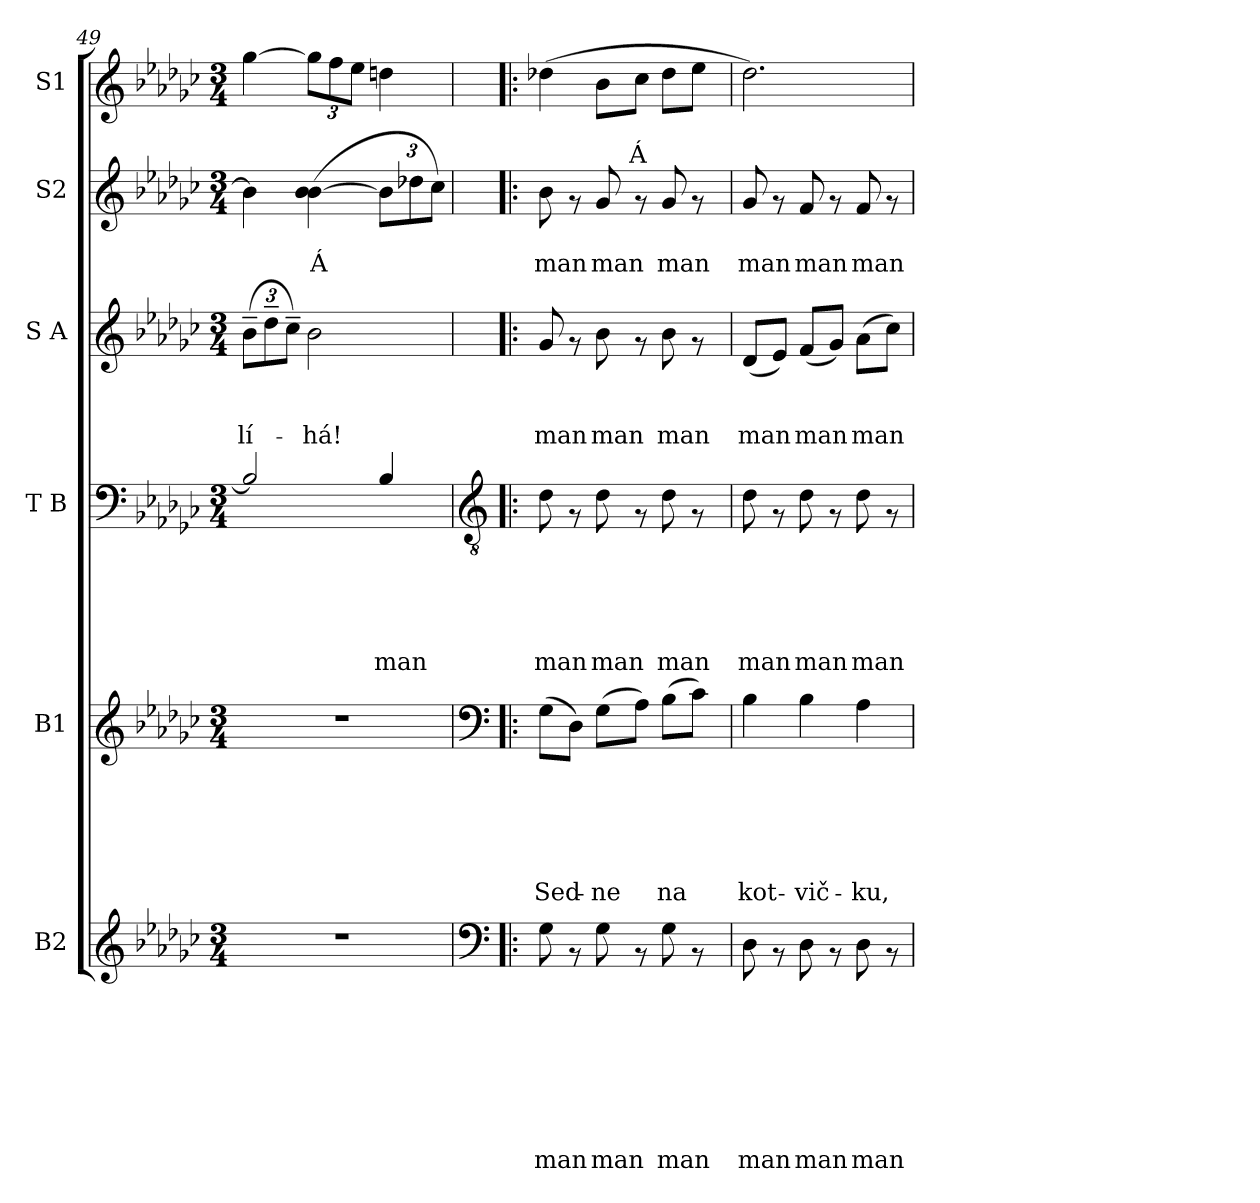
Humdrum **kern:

**kern	**text	**text	**text	**text	**text	**text	**text	**text	**kern	**text	**text	**text	**text	**text	**text	**kern	**text	**text	**text	**text	**text	**kern	**text	**text	**text	**kern	**text	**text	**kern
*part6	*part6	*part6	*part6	*part6	*part6	*part6	*part6	*part6	*part5	*part5	*part5	*part5	*part5	*part5	*part5	*part4	*part4	*part4	*part4	*part4	*part4	*part3	*part3	*part3	*part3	*part2	*part2	*part2	*part1
*staff6	*staff6	*staff6	*staff6	*staff6	*staff6	*staff6	*staff6	*staff6	*staff5	*staff5	*staff5	*staff5	*staff5	*staff5	*staff5	*staff4	*staff4	*staff4	*staff4	*staff4	*staff4	*staff3	*staff3	*staff3	*staff3	*staff2	*staff2	*staff2	*staff1
*I"B2	*	*	*	*	*	*	*	*	*I"B1	*	*	*	*	*	*	*I"T B	*	*	*	*	*	*I"S A	*	*	*	*I"S2	*	*	*I"S1
*	*	*	*	*	*	*	*	*	*I'B	*	*	*	*	*	*	*I'T B	*	*	*	*	*	*I'S A	*	*	*	*I'S2	*	*	*I'S1
*clefG2	*	*	*	*	*	*	*	*	*clefG2	*	*	*	*	*	*	*clefF4	*	*	*	*	*	*clefG2	*	*	*	*clefG2	*	*	*clefG2
*k[b-e-a-d-g-c-]	*	*	*	*	*	*	*	*	*k[b-e-a-d-g-c-]	*	*	*	*	*	*	*k[b-e-a-d-g-c-]	*	*	*	*	*	*k[b-e-a-d-g-c-]	*	*	*	*k[b-e-a-d-g-c-]	*	*	*k[b-e-a-d-g-c-]
*G-:	*	*	*	*	*	*	*	*	*G-:	*	*	*	*	*	*	*G-:	*	*	*	*	*	*G-:	*	*	*	*G-:	*	*	*G-:
*M3/4	*	*	*	*	*	*	*	*	*M3/4	*	*	*	*	*	*	*M3/4	*	*	*	*	*	*M3/4	*	*	*	*M3/4	*	*	*M3/4
*	*	*	*	*	*	*	*	*	*	*	*	*	*	*	*	*	*	*	*	*	*	*Xbrackettup	*	*	*	*	*	*	*
=49	=49	=49	=49	=49	=49	=49	=49	=49	=49	=49	=49	=49	=49	=49	=49	=49	=49	=49	=49	=49	=49	=49	=49	=49	=49	=49	=49	=49	=49
!	!	!	!	!	!	!	!	!	!	!	!	!	!	!	!	!	!	!	!	!	!	!	!	!	!LO:LY:b	!	!	!	!
2.r	.	.	.	.	.	.	.	.	2.r	.	.	.	.	.	.	2B-/]	.	.	.	.	.	(>12b-~>\L	.	.	-lí-	4b-\]	.	.	[>4gg-\
.	.	.	.	.	.	.	.	.	.	.	.	.	.	.	.	.	.	.	.	.	.	12dd-~>\	.	.	.	.	.	.	.
.	.	.	.	.	.	.	.	.	.	.	.	.	.	.	.	.	.	.	.	.	.	12cc-~>\J)	.	.	.	.	.	.	.
!	!	!	!	!	!	!	!	!	!	!	!	!	!	!	!	!	!	!	!	!	!	!	!	!	!LO:LY:b	!	!	!LO:LY:b	!
*	*	*	*	*	*	*	*	*	*	*	*	*	*	*	*	*	*	*	*	*	*	*	*	*	*	*	*	*	*Xbrackettup
.	.	.	.	.	.	.	.	.	.	.	.	.	.	.	.	.	.	.	.	.	.	2b-\	.	.	-há!	(>4b-\ [>4b-\	.	Á	12gg-\L]
.	.	.	.	.	.	.	.	.	.	.	.	.	.	.	.	.	.	.	.	.	.	.	.	.	.	.	.	.	12ff\
.	.	.	.	.	.	.	.	.	.	.	.	.	.	.	.	.	.	.	.	.	.	.	.	.	.	.	.	.	12ee-\J
!	!	!	!	!	!	!	!	!	!	!	!	!	!	!	!	!	!	!	!	!	!LO:LY:b	!	!	!	!	!	!	!	!
*	*	*	*	*	*	*	*	*	*	*	*	*	*	*	*	*	*	*	*	*	*	*	*	*	*	*Xbrackettup	*	*	*
.	.	.	.	.	.	.	.	.	.	.	.	.	.	.	.	4B-/	.	.	.	.	man	.	.	.	.	12b-\L]	.	.	4ddn\
.	.	.	.	.	.	.	.	.	.	.	.	.	.	.	.	.	.	.	.	.	.	.	.	.	.	12dd-X\	.	.	.
.	.	.	.	.	.	.	.	.	.	.	.	.	.	.	.	.	.	.	.	.	.	.	.	.	.	12cc-\J)	.	.	.
!!LO:LB:g=z
=50!|:	=50!|:	=50!|:	=50!|:	=50!|:	=50!|:	=50!|:	=50!|:	=50!|:	=50!|:	=50!|:	=50!|:	=50!|:	=50!|:	=50!|:	=50!|:	=50!|:	=50!|:	=50!|:	=50!|:	=50!|:	=50!|:	=50!|:	=50!|:	=50!|:	=50!|:	=50!|:	=50!|:	=50!|:	=50!|:
*clefF4	*	*	*	*	*	*	*	*	*clefF4	*	*	*	*	*	*	*clefGv2	*	*	*	*	*	*	*	*	*	*	*	*	*
!	!	!	!	!	!	!	!	!LO:LY:b	!	!	!	!	!	!	!LO:LY:b	!	!	!	!	!	!LO:LY:b	!	!	!	!LO:LY:b	!	!	!LO:LY:b	!
*	*	*	*	*	*	*	*	*	*	*	*	*	*	*	*	*	*	*	*	*	*	*	*	*	*	*^	*	*	*
8G-\	.	.	.	.	.	.	.	man	(>8G-\L	.	.	.	.	.	Sed-	8d-\	.	.	.	.	man	8g-/	.	.	man	8b-\	3ryy	.	man	(>4dd-X\
8rAA	.	.	.	.	.	.	.	.	8D-\J)	.	.	.	.	.	.	8rF	.	.	.	.	.	8rf	.	.	.	8rf	.	.	.	.
!	!	!	!	!	!	!	!	!LO:LY:b	!	!	!	!	!	!	!LO:LY:b	!	!	!	!	!	!LO:LY:b	!	!	!	!LO:LY:b	!	!	!	!LO:LY:b	!
8G-\	.	.	.	.	.	.	.	man	(>8G-\L	.	.	.	.	.	-ne	8d-\	.	.	.	.	man	8b-\	.	.	man	8g-/	.	.	man	8b-\L
.	.	.	.	.	.	.	.	.	.	.	.	.	.	.	.	.	.	.	.	.	.	.	.	.	.	.	48.ryy	.	.	.
!	!	!	!	!	!	!	!	!	!	!	!	!	!	!	!	!	!	!	!	!	!	!	!	!	!	!	!LO:TX:a:t=Á	!	!	!
.	.	.	.	.	.	.	.	.	.	.	.	.	.	.	.	.	.	.	.	.	.	.	.	.	.	.	3ryy	.	.	.
8rAA	.	.	.	.	.	.	.	.	8A-\J)	.	.	.	.	.	.	8rF	.	.	.	.	.	8rf	.	.	.	8rf	.	.	.	8cc-\J
!	!	!	!	!	!	!	!	!LO:LY:b	!	!	!	!	!	!	!LO:LY:b	!	!	!	!	!	!LO:LY:b	!	!	!	!LO:LY:b	!	!	!	!LO:LY:b	!
8G-\	.	.	.	.	.	.	.	man	(>8B-\L	.	.	.	.	.	na	8d-\	.	.	.	.	man	8b-\	.	.	man	8g-/	.	.	man	8dd-\L
8rAA	.	.	.	.	.	.	.	.	8c-\J)	.	.	.	.	.	.	8rF	.	.	.	.	.	8rf	.	.	.	8rf	.	.	.	8ee-\J
.	.	.	.	.	.	.	.	.	.	.	.	.	.	.	.	.	.	.	.	.	.	.	.	.	.	.	24ryy	.	.	.
.	.	.	.	.	.	.	.	.	.	.	.	.	.	.	.	.	.	.	.	.	.	.	.	.	.	.	96ryy	.	.	.
=51	=51	=51	=51	=51	=51	=51	=51	=51	=51	=51	=51	=51	=51	=51	=51	=51	=51	=51	=51	=51	=51	=51	=51	=51	=51	=51	=51	=51	=51	=51
!	!	!	!	!	!	!	!	!LO:LY:b	!	!	!	!	!	!	!LO:LY:b	!	!	!	!	!	!LO:LY:b	!	!	!	!LO:LY:b	!	!	!	!LO:LY:b	!
*	*	*	*	*	*	*	*	*	*	*	*	*	*	*	*	*	*	*	*	*	*	*	*	*	*	*v	*v	*	*	*
8D-\	.	.	.	.	.	.	.	man	4B-\	.	.	.	.	.	kot-	8d-\	.	.	.	.	man	(>8d-/L	.	.	man	8g-/	.	man	2.dd-\)
8rAA	.	.	.	.	.	.	.	.	.	.	.	.	.	.	.	8rF	.	.	.	.	.	8e-/J)	.	.	.	8rf	.	.	.
!	!	!	!	!	!	!	!	!LO:LY:b	!	!	!	!	!	!	!LO:LY:b	!	!	!	!	!	!LO:LY:b	!	!	!	!LO:LY:b	!	!	!LO:LY:b	!
8D-\	.	.	.	.	.	.	.	man	4B-\	.	.	.	.	.	-vič-	8d-\	.	.	.	.	man	(<8f/L	.	.	man	8f/	.	man	.
8rAA	.	.	.	.	.	.	.	.	.	.	.	.	.	.	.	8rF	.	.	.	.	.	8g-/J)	.	.	.	8rf	.	.	.
!	!	!	!	!	!	!	!	!LO:LY:b	!	!	!	!	!	!	!LO:LY:b	!	!	!	!	!	!LO:LY:b	!	!	!	!LO:LY:b	!	!	!LO:LY:b	!
8D-\	.	.	.	.	.	.	.	man	4A-\	.	.	.	.	.	-ku,	8d-\	.	.	.	.	man	(>8a-\L	.	.	man	8f/	.	man	.
8rAA	.	.	.	.	.	.	.	.	.	.	.	.	.	.	.	8rF	.	.	.	.	.	8cc-\J)	.	.	.	8rf	.	.	.
=	=	=	=	=	=	=	=	=	=	=	=	=	=	=	=	=	=	=	=	=	=	=	=	=	=	=	=	=	=
*-	*-	*-	*-	*-	*-	*-	*-	*-	*-	*-	*-	*-	*-	*-	*-	*-	*-	*-	*-	*-	*-	*-	*-	*-	*-	*-	*-	*-	*-
